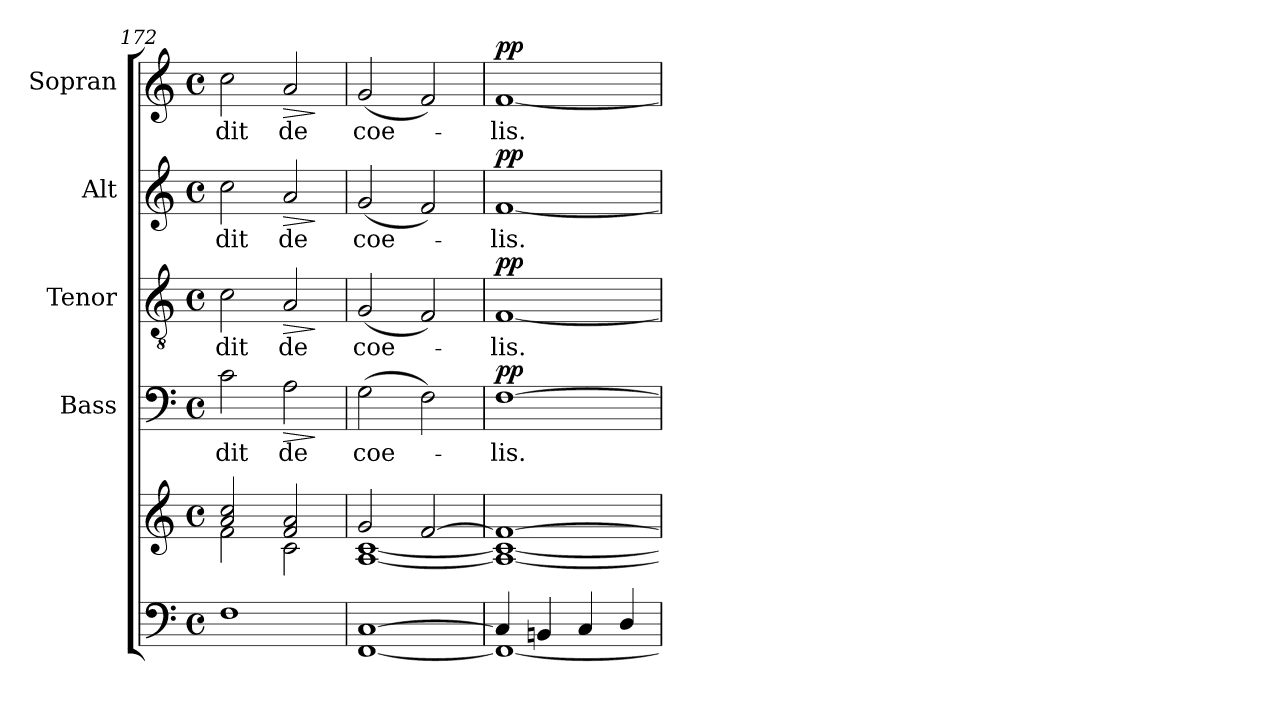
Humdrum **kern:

**kern	**kern	**kern	**text	**dynam	**kern	**text	**dynam	**kern	**text	**dynam	**kern	**text	**dynam
*part5	*part5	*part4	*part4	*part4	*part3	*part3	*part3	*part2	*part2	*part2	*part1	*part1	*part1
*staff6	*staff5	*staff4	*staff4	*staff4	*staff3	*staff3	*staff3	*staff2	*staff2	*staff2	*staff1	*staff1	*staff1
*	*	*I"Bass	*	*	*I"Tenor	*	*	*I"Alt	*	*	*I"Sopran	*	*
*	*	*I'B.	*	*	*I'T.	*	*	*I'A.	*	*	*I'S.	*	*
*clefF4	*clefG2	*clefF4	*	*	*clefGv2	*	*	*clefG2	*	*	*clefG2	*	*
*k[]	*k[]	*k[]	*	*	*k[]	*	*	*k[]	*	*	*k[]	*	*
*C:	*C:	*C:	*	*	*C:	*	*	*C:	*	*	*C:	*	*
*M4/4	*M4/4	*M4/4	*	*	*M4/4	*	*	*M4/4	*	*	*M4/4	*	*
*met(c)	*met(c)	*met(c)	*	*	*met(c)	*	*	*met(c)	*	*	*met(c)	*	*
=172	=172	=172	=172	=172	=172	=172	=172	=172	=172	=172	=172	=172	=172
*	*^	*	*	*	*	*	*	*	*	*	*	*	*
!	!	!	!	!LO:LY:b	!	!	!LO:LY:b	!	!	!LO:LY:b	!	!	!LO:LY:b	!
1F	2a/ 2cc/	2f\	2c\	-dit	.	2c\	-dit	.	2cc\	-dit	.	2cc\	-dit	.
!	!	!	!	!LO:LY:b	!LO:HP:b	!	!LO:LY:b	!LO:HP:b	!	!LO:LY:b	!LO:HP:b	!	!LO:LY:b	!LO:HP:b
.	2f/ 2a/	2c\	2A\	de	>	2A/	de	>	2a/	de	>	2a/	de	>
*	*v	*v	*	*	*	*	*	*	*	*	*	*	*	*
.	.	.	.	]	.	.	]	.	.	]	.	.	]
=173	=173	=173	=173	=173	=173	=173	=173	=173	=173	=173	=173	=173	=173
*^	*^	*	*	*	*	*	*	*	*	*	*	*	*
!	!	!	!	!	!LO:LY:b	!	!	!LO:LY:b	!	!	!LO:LY:b	!	!	!LO:LY:b	!
[>1C	[<1FF	2g/	[<1A [<1c	(>2G\	coe-	.	(<2G/	coe-	.	(<2g/	coe-	.	(<2g/	coe-	.
.	.	[>2f/	.	2F\)	.	.	2F/)	.	.	2f/)	.	.	2f/)	.	.
=174	=174	=174	=174	=174	=174	=174	=174	=174	=174	=174	=174	=174	=174	=174	=174
!	!	!	!	!	!LO:LY:b	!LO:DY:a	!	!LO:LY:b	!LO:DY:a	!	!LO:LY:b	!LO:DY:a	!	!LO:LY:b	!LO:DY:a
4C/]	1FF_	1f_	1A_ 1c_	[1F	-lis.	pp	[1F	-lis.	pp	[1f	-lis.	pp	[1f	-lis.	pp
4BBn/	.	.	.	.	.	.	.	.	.	.	.	.	.	.	.
4C/	.	.	.	.	.	.	.	.	.	.	.	.	.	.	.
4D/	.	.	.	.	.	.	.	.	.	.	.	.	.	.	.
*v	*v	*	*	*	*	*	*	*	*	*	*	*	*	*	*
*	*v	*v	*	*	*	*	*	*	*	*	*	*	*	*
=	=	=	=	=	=	=	=	=	=	=	=	=	=
*-	*-	*-	*-	*-	*-	*-	*-	*-	*-	*-	*-	*-	*-
